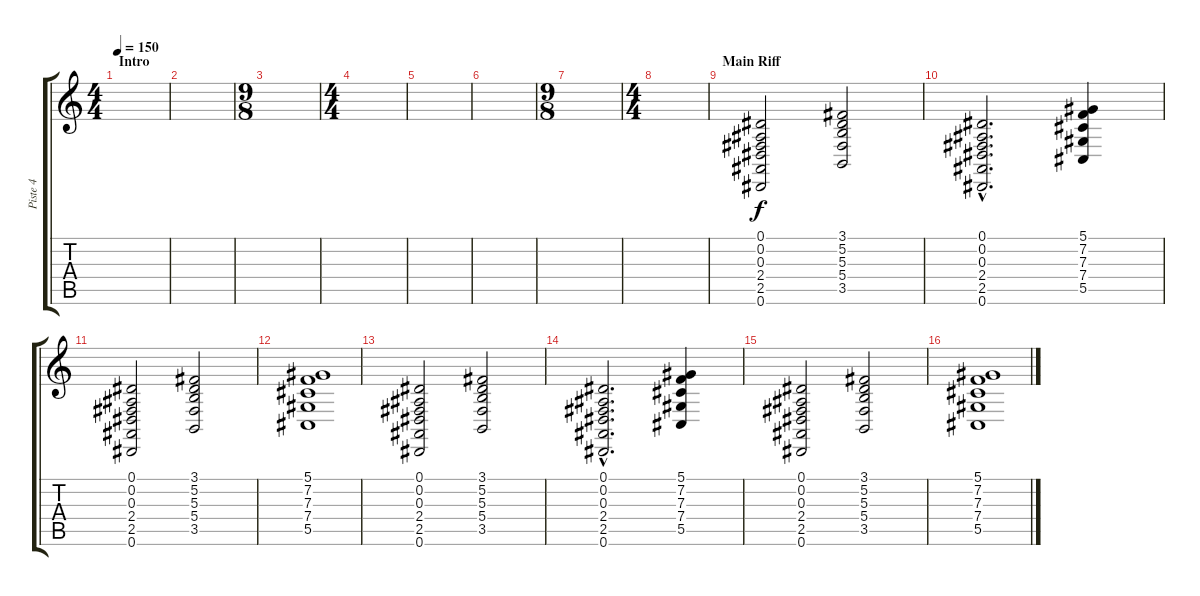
\track ("Piste 4" "Piste 4") {instrument stringensemble1}
\staff {score tabs}
\tuning (Eb4 Bb3 Gb3 Db3 Ab2 Eb2) {hide}
\ts (4 4)
\section ("" "Intro")
\tempo 150
\clef g2
\ks c
|
|
\ts (9 8)
|
\ts (4 4)
|
|
|
\ts (9 8)
|
\ts (4 4)
|
\section ("" "Main Riff")
(0.1 0.2 0.3 2.4 2.5 0.6).2 (3.1 5.2 5.3 5.4 3.5).2 |
(0.1{hac} 0.2{hac} 0.3{hac} 2.4{hac} 2.5{hac} 0.6{hac}).2{d} (5.1 7.2 7.3 7.4 5.5).4 |
(0.1 0.2 0.3 2.4 2.5 0.6).2 (3.1 5.2 5.3 5.4 3.5).2 |
(5.1 7.2 7.3 7.4 5.5).1 |
(0.1 0.2 0.3 2.4 2.5 0.6).2 (3.1 5.2 5.3 5.4 3.5).2 |
(0.1{hac} 0.2{hac} 0.3{hac} 2.4{hac} 2.5{hac} 0.6{hac}).2{d} (5.1 7.2 7.3 7.4 5.5).4 |
(0.1 0.2 0.3 2.4 2.5 0.6).2 (3.1 5.2 5.3 5.4 3.5).2 |
(5.1 7.2 7.3 7.4 5.5).1
